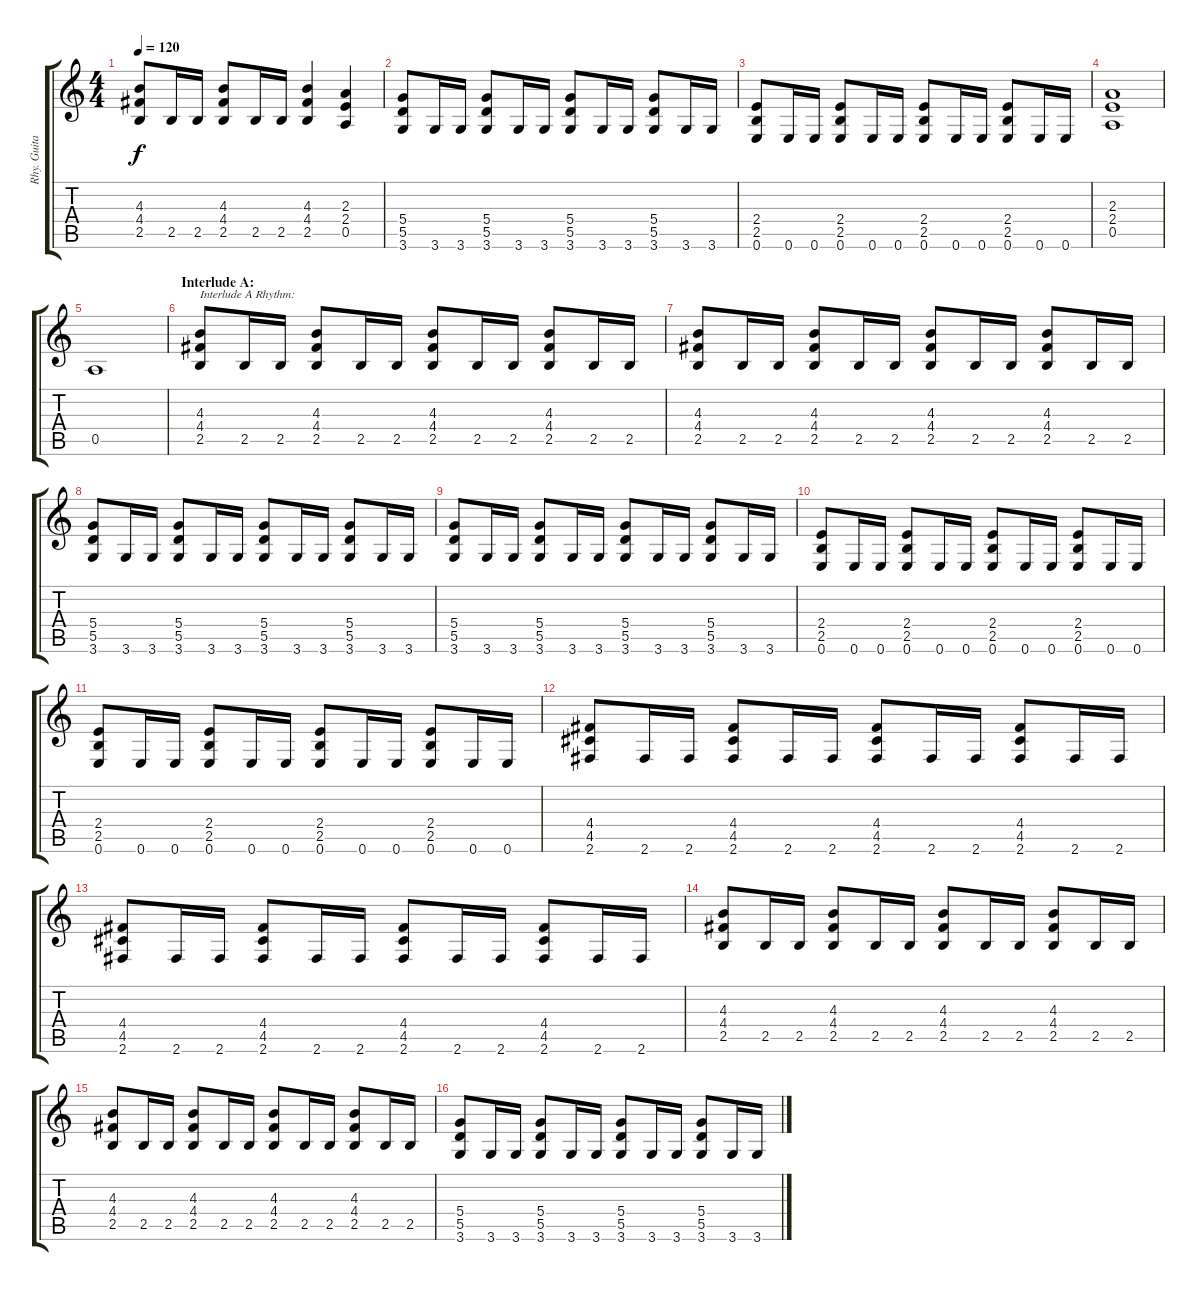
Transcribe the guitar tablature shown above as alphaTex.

\track ("Rhy. Guitar 1" "Rhy. Guita") {instrument distortionguitar}
\staff {score tabs}
\tuning (E4 B3 G3 D3 A2 E2) {hide}
\ts (4 4)
\tempo 120
\clef g2
\ks c
(4.3 4.4 2.5).8{dy f} 2.5.16 2.5.16 (4.3 4.4 2.5).8 2.5.16 2.5.16 (4.3 4.4 2.5).4 (2.3 2.4 0.5).4 |
(5.4 5.5 3.6).8 3.6.16 3.6.16 (5.4 5.5 3.6).8 3.6.16 3.6.16 (5.4 5.5 3.6).8 3.6.16 3.6.16 (5.4 5.5 3.6).8 3.6.16 3.6.16 |
(2.4 2.5 0.6).8 0.6.16 0.6.16 (2.4 2.5 0.6).8 0.6.16 0.6.16 (2.4 2.5 0.6).8 0.6.16 0.6.16 (2.4 2.5 0.6).8 0.6.16 0.6.16 |
(2.3 2.4 0.5).1 |
0.5.1 |
\section ("" "Interlude A:")
(4.3 4.4 2.5).8{txt "Interlude A Rhythm:"} 2.5.16 2.5.16 (4.3 4.4 2.5).8 2.5.16 2.5.16 (4.3 4.4 2.5).8 2.5.16 2.5.16 (4.3 4.4 2.5).8 2.5.16 2.5.16 |
(4.3 4.4 2.5).8 2.5.16 2.5.16 (4.3 4.4 2.5).8 2.5.16 2.5.16 (4.3 4.4 2.5).8 2.5.16 2.5.16 (4.3 4.4 2.5).8 2.5.16 2.5.16 |
(5.4 5.5 3.6).8 3.6.16 3.6.16 (5.4 5.5 3.6).8 3.6.16 3.6.16 (5.4 5.5 3.6).8 3.6.16 3.6.16 (5.4 5.5 3.6).8 3.6.16 3.6.16 |
(5.4 5.5 3.6).8 3.6.16 3.6.16 (5.4 5.5 3.6).8 3.6.16 3.6.16 (5.4 5.5 3.6).8 3.6.16 3.6.16 (5.4 5.5 3.6).8 3.6.16 3.6.16 |
(2.4 2.5 0.6).8 0.6.16 0.6.16 (2.4 2.5 0.6).8 0.6.16 0.6.16 (2.4 2.5 0.6).8 0.6.16 0.6.16 (2.4 2.5 0.6).8 0.6.16 0.6.16 |
(2.4 2.5 0.6).8 0.6.16 0.6.16 (2.4 2.5 0.6).8 0.6.16 0.6.16 (2.4 2.5 0.6).8 0.6.16 0.6.16 (2.4 2.5 0.6).8 0.6.16 0.6.16 |
(4.4 4.5 2.6).8 2.6.16 2.6.16 (4.4 4.5 2.6).8 2.6.16 2.6.16 (4.4 4.5 2.6).8 2.6.16 2.6.16 (4.4 4.5 2.6).8 2.6.16 2.6.16 |
(4.4 4.5 2.6).8 2.6.16 2.6.16 (4.4 4.5 2.6).8 2.6.16 2.6.16 (4.4 4.5 2.6).8 2.6.16 2.6.16 (4.4 4.5 2.6).8 2.6.16 2.6.16 |
(4.3 4.4 2.5).8 2.5.16 2.5.16 (4.3 4.4 2.5).8 2.5.16 2.5.16 (4.3 4.4 2.5).8 2.5.16 2.5.16 (4.3 4.4 2.5).8 2.5.16 2.5.16 |
(4.3 4.4 2.5).8 2.5.16 2.5.16 (4.3 4.4 2.5).8 2.5.16 2.5.16 (4.3 4.4 2.5).8 2.5.16 2.5.16 (4.3 4.4 2.5).8 2.5.16 2.5.16 |
(5.4 5.5 3.6).8 3.6.16 3.6.16 (5.4 5.5 3.6).8 3.6.16 3.6.16 (5.4 5.5 3.6).8 3.6.16 3.6.16 (5.4 5.5 3.6).8 3.6.16 3.6.16
